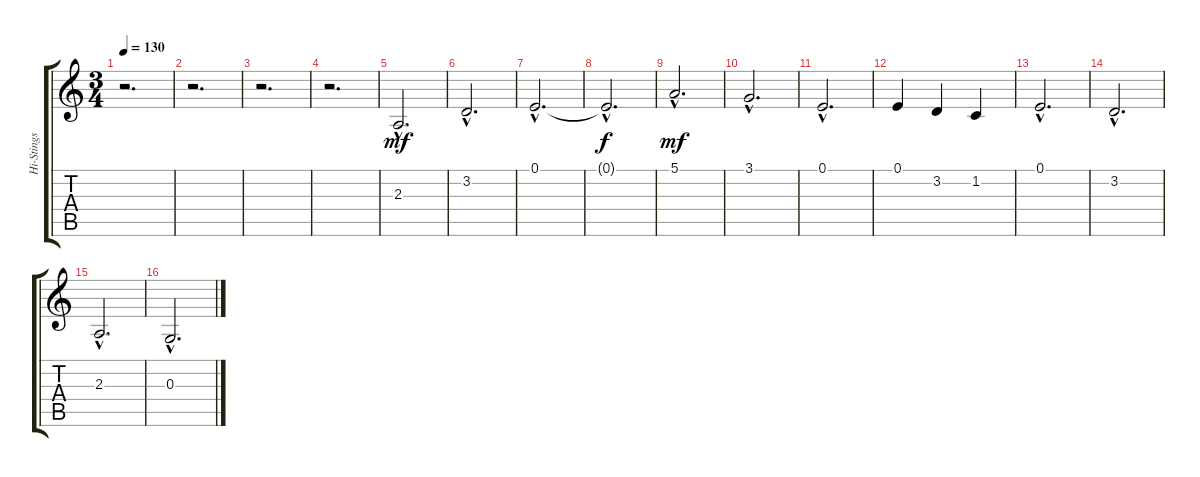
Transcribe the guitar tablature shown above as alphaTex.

\track ("Hi-Stings" "Hi-Stings") {instrument stringensemble1}
\staff {score tabs}
\tuning (E4 B3 G3 D3 A2 E2) {hide}
\ts (3 4)
\tempo 130
\clef g2
\ks c
r.2{d dy f} |
r.2{d} |
r.2{d} |
r.2{d} |
2.3{hac}.2{d dy mf} |
3.2{hac}.2{d} |
0.1{hac}.2{d} |
0.1{hac t}.2{d dy f} |
5.1{hac}.2{d dy mf} |
3.1{hac}.2{d} |
0.1{hac}.2{d} |
0.1.4 3.2.4 1.2.4 |
0.1{hac}.2{d} |
3.2{hac}.2{d} |
2.3{hac}.2{d} |
0.3{hac}.2{d}
